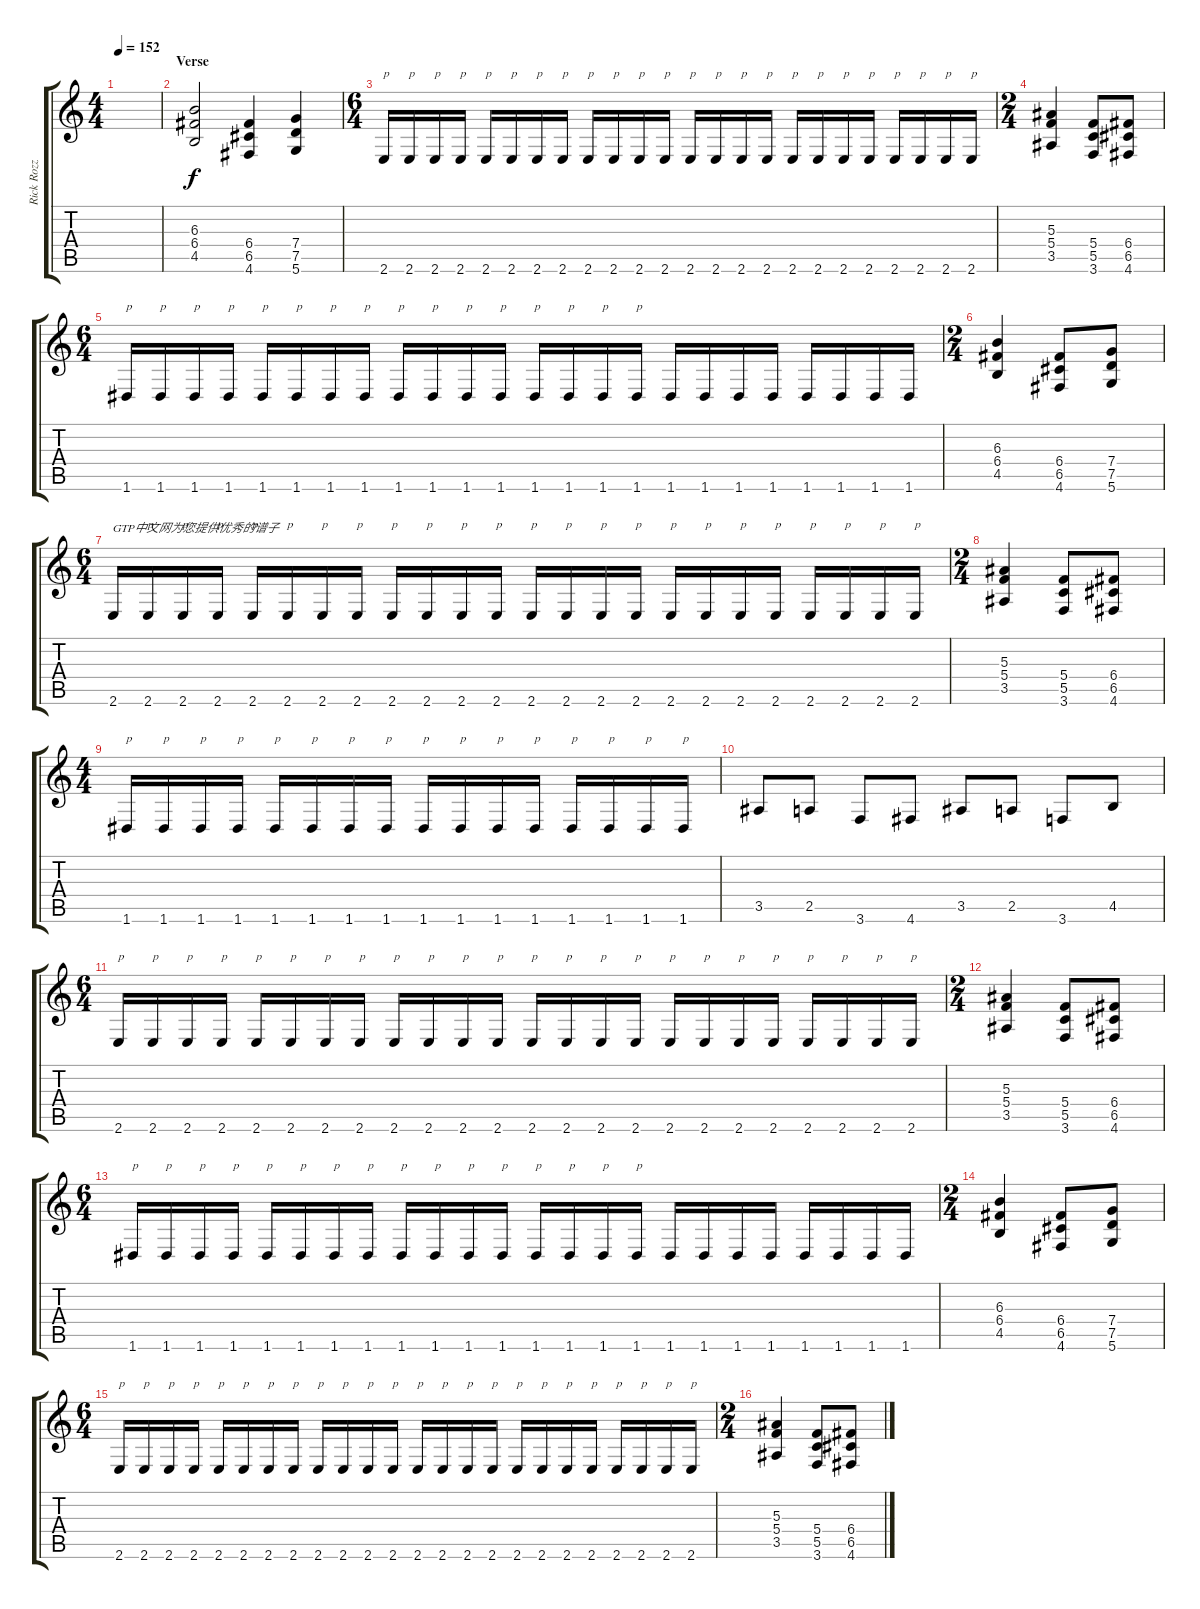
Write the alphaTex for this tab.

\track ("Rick Rozz" "Rick Rozz") {instrument distortionguitar}
\staff {score tabs}
\tuning (D4 A3 F3 C3 G2 D2) {hide}
\ts (4 4)
\tempo 152
\clef g2
\ks c
|
\section ("" "Verse")
(6.3 6.4 4.5).2 (6.4 6.5 4.6).4 (7.4 7.5 5.6).4 |
\ts (6 4)
2.6.16{txt "p"} 2.6.16{txt "p"} 2.6.16{txt "p"} 2.6.16{txt "p"} 2.6.16{txt "p"} 2.6.16{txt "p"} 2.6.16{txt "p"} 2.6.16{txt "p"} 2.6.16{txt "p"} 2.6.16{txt "p"} 2.6.16{txt "p"} 2.6.16{txt "p"} 2.6.16{txt "p"} 2.6.16{txt "p"} 2.6.16{txt "p"} 2.6.16{txt "p"} 2.6.16{txt "p"} 2.6.16{txt "p"} 2.6.16{txt "p"} 2.6.16{txt "p"} 2.6.16{txt "p"} 2.6.16{txt "p"} 2.6.16{txt "p"} 2.6.16{txt "p"} |
\ts (2 4)
(5.3 5.4 3.5).4 (5.4 5.5 3.6).8 (6.4 6.5 4.6).8 |
\ts (6 4)
1.6.16{txt "p"} 1.6.16{txt "p"} 1.6.16{txt "p"} 1.6.16{txt "p"} 1.6.16{txt "p"} 1.6.16{txt "p"} 1.6.16{txt "p"} 1.6.16{txt "p"} 1.6.16{txt "p"} 1.6.16{txt "p"} 1.6.16{txt "p"} 1.6.16{txt "p"} 1.6.16{txt "p"} 1.6.16{txt "p"} 1.6.16{txt "p"} 1.6.16{txt "p"} 1.6.16 1.6.16 1.6.16 1.6.16 1.6.16 1.6.16 1.6.16 1.6.16 |
\ts (2 4)
(6.3 6.4 4.5).4 (6.4 6.5 4.6).8 (7.4 7.5 5.6).8 |
\ts (6 4)
2.6.16{txt "GTP中文网为您提供优秀的谱子"} 2.6.16{txt "p"} 2.6.16{txt "p"} 2.6.16{txt "p"} 2.6.16{txt "p"} 2.6.16{txt "p"} 2.6.16{txt "p"} 2.6.16{txt "p"} 2.6.16{txt "p"} 2.6.16{txt "p"} 2.6.16{txt "p"} 2.6.16{txt "p"} 2.6.16{txt "p"} 2.6.16{txt "p"} 2.6.16{txt "p"} 2.6.16{txt "p"} 2.6.16{txt "p"} 2.6.16{txt "p"} 2.6.16{txt "p"} 2.6.16{txt "p"} 2.6.16{txt "p"} 2.6.16{txt "p"} 2.6.16{txt "p"} 2.6.16{txt "p"} |
\ts (2 4)
(5.3 5.4 3.5).4 (5.4 5.5 3.6).8 (6.4 6.5 4.6).8 |
\ts (4 4)
1.6.16{txt "p"} 1.6.16{txt "p"} 1.6.16{txt "p"} 1.6.16{txt "p"} 1.6.16{txt "p"} 1.6.16{txt "p"} 1.6.16{txt "p"} 1.6.16{txt "p"} 1.6.16{txt "p"} 1.6.16{txt "p"} 1.6.16{txt "p"} 1.6.16{txt "p"} 1.6.16{txt "p"} 1.6.16{txt "p"} 1.6.16{txt "p"} 1.6.16{txt "p"} |
3.5.8 2.5.8 3.6.8 4.6.8 3.5.8 2.5.8 3.6.8 4.5.8 |
\ts (6 4)
2.6.16{txt "p"} 2.6.16{txt "p"} 2.6.16{txt "p"} 2.6.16{txt "p"} 2.6.16{txt "p"} 2.6.16{txt "p"} 2.6.16{txt "p"} 2.6.16{txt "p"} 2.6.16{txt "p"} 2.6.16{txt "p"} 2.6.16{txt "p"} 2.6.16{txt "p"} 2.6.16{txt "p"} 2.6.16{txt "p"} 2.6.16{txt "p"} 2.6.16{txt "p"} 2.6.16{txt "p"} 2.6.16{txt "p"} 2.6.16{txt "p"} 2.6.16{txt "p"} 2.6.16{txt "p"} 2.6.16{txt "p"} 2.6.16{txt "p"} 2.6.16{txt "p"} |
\ts (2 4)
(5.3 5.4 3.5).4 (5.4 5.5 3.6).8 (6.4 6.5 4.6).8 |
\ts (6 4)
1.6.16{txt "p"} 1.6.16{txt "p"} 1.6.16{txt "p"} 1.6.16{txt "p"} 1.6.16{txt "p"} 1.6.16{txt "p"} 1.6.16{txt "p"} 1.6.16{txt "p"} 1.6.16{txt "p"} 1.6.16{txt "p"} 1.6.16{txt "p"} 1.6.16{txt "p"} 1.6.16{txt "p"} 1.6.16{txt "p"} 1.6.16{txt "p"} 1.6.16{txt "p"} 1.6.16 1.6.16 1.6.16 1.6.16 1.6.16 1.6.16 1.6.16 1.6.16 |
\ts (2 4)
(6.3 6.4 4.5).4 (6.4 6.5 4.6).8 (7.4 7.5 5.6).8 |
\ts (6 4)
2.6.16{txt "p"} 2.6.16{txt "p"} 2.6.16{txt "p"} 2.6.16{txt "p"} 2.6.16{txt "p"} 2.6.16{txt "p"} 2.6.16{txt "p"} 2.6.16{txt "p"} 2.6.16{txt "p"} 2.6.16{txt "p"} 2.6.16{txt "p"} 2.6.16{txt "p"} 2.6.16{txt "p"} 2.6.16{txt "p"} 2.6.16{txt "p"} 2.6.16{txt "p"} 2.6.16{txt "p"} 2.6.16{txt "p"} 2.6.16{txt "p"} 2.6.16{txt "p"} 2.6.16{txt "p"} 2.6.16{txt "p"} 2.6.16{txt "p"} 2.6.16{txt "p"} |
\ts (2 4)
(5.3 5.4 3.5).4 (5.4 5.5 3.6).8 (6.4 6.5 4.6).8
